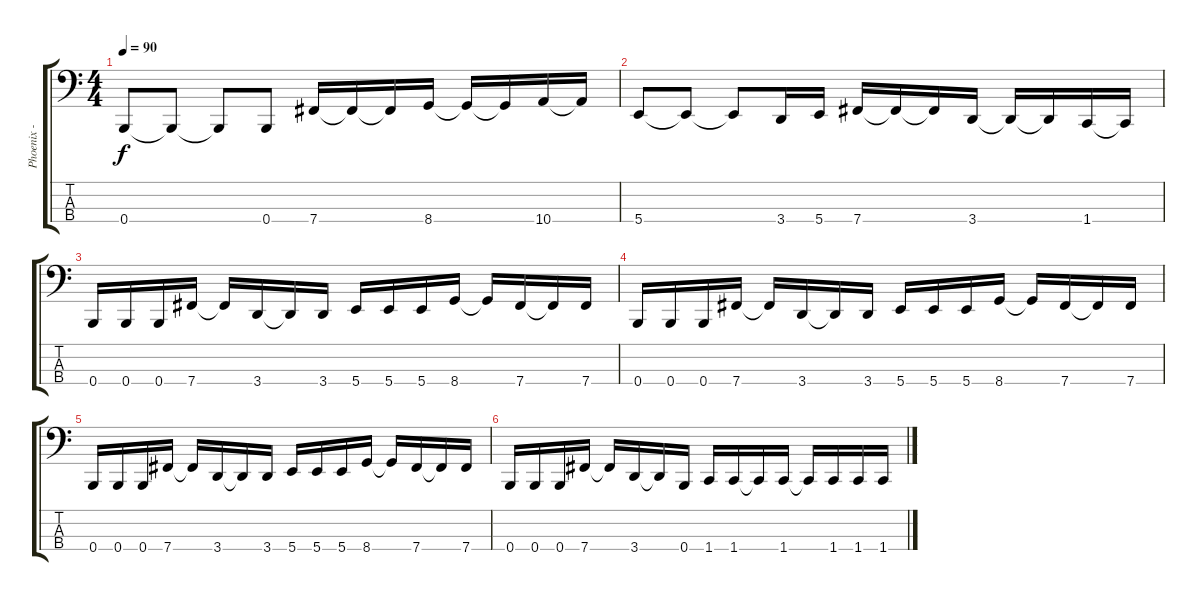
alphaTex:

\track ("Phoenix - Bass" "Phoenix - ") {instrument acousticguitarsteel}
\staff {score tabs}
\tuning (E2 B1 Gb1 B0) {hide}
\ts (4 4)
\tempo 90
\clef f4
\ks c
0.4.8{dy f} 0.4{t}.8 0.4{t}.8 0.4.8 7.4.16 7.4{t}.16 7.4{t}.16 8.4.16 8.4{t}.16 8.4{t}.16 10.4.16 10.4{t}.16 |
5.4.8 5.4{t}.8 5.4{t}.8 3.4.16 5.4.16 7.4.16 7.4{t}.16 7.4{t}.16 3.4.16 3.4{t}.16 3.4{t}.16 1.4.16 1.4{t}.16 |
0.4.16 0.4.16 0.4.16 7.4.16 7.4{t}.16 3.4.16 3.4{t}.16 3.4.16 5.4.16 5.4.16 5.4.16 8.4.16 8.4{t}.16 7.4.16 7.4{t}.16 7.4.16 |
0.4.16 0.4.16 0.4.16 7.4.16 7.4{t}.16 3.4.16 3.4{t}.16 3.4.16 5.4.16 5.4.16 5.4.16 8.4.16 8.4{t}.16 7.4.16 7.4{t}.16 7.4.16 |
0.4.16 0.4.16 0.4.16 7.4.16 7.4{t}.16 3.4.16 3.4{t}.16 3.4.16 5.4.16 5.4.16 5.4.16 8.4.16 8.4{t}.16 7.4.16 7.4{t}.16 7.4.16 |
0.4.16 0.4.16 0.4.16 7.4.16 7.4{t}.16 3.4.16 3.4{t}.16 0.4.16 1.4.16 1.4.16 1.4{t}.16 1.4.16 1.4{t}.16 1.4.16 1.4.16 1.4.16
